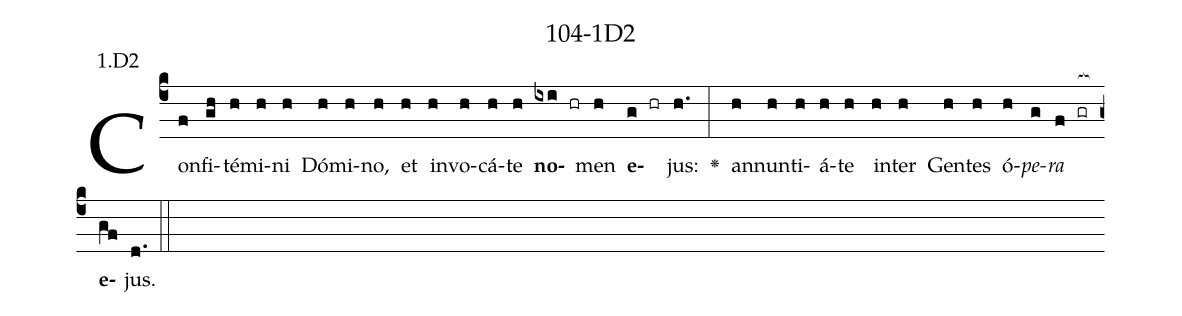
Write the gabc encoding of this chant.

name: 104-1D2;
annotation: 1.D2;
%%
(c4)Con(f)fi(gh)té(h)mi(h)ni(h) Dó(h)mi(h)no,(h) et(h) in(h)vo(h)cá(h)te(h) <b>no</b>(ixi hr)men(h) <b>e</b>(g hr)jus:(h.) <v>\greheightstar</v>(:) an(h)nun(h)ti(h)á(h)te(h) in(h)ter(h) Gen(h)tes(h) ó(h)<i>pe</i>(g)<i>ra</i>(f gr[ocb:1{]) <b>e</b>(gf[ocb:0}])jus.(d.) (::)


%E(h) u(h) o(g) u(f) a(gf) e.(d.) (::)
